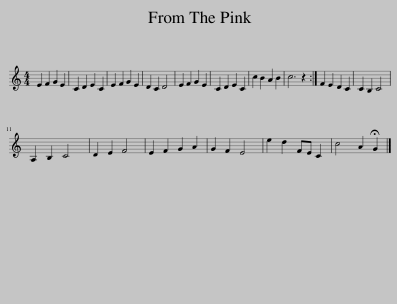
X:1
L:1/8
M:4/4
I:linebreak $
K:C
V:1 treble
V:1
 E2 F2 G2 E2 | C2 D2 E2 C2 | E2 F2 G2 E2 | D2 C2 D4 | E2 F2 G2 E2 | %5
 C2 D2 E2 C2 | c2 B2 A2 B2 | c6 z2 :| F2 E2 D2 C2 | C2 B,2 C4 |$ %10
 A,2 B,2 C4 | D2 E2 F4 | E2 F2 G2 A2 | G2 F2 E4 | e2 d2 FE C2 | %15
 c4 A2 !fermata!G2 |] %16
